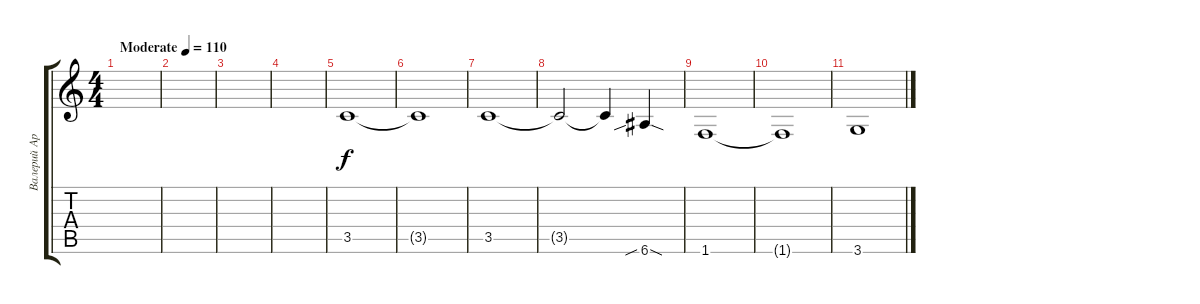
\track ("Валерий Аркадин" "Валерий Ар") {instrument distortionguitar}
\staff {score tabs}
\tuning (E4 B3 G3 D3 A2 E2) {hide}
\ts (4 4)
\tempo (110 "Moderate")
\clef g2
\ks c
|
|
|
|
3.5.1 |
3.5{t}.1 |
3.5.1 |
3.5{t}.2 3.5{t}.4 6.6{sib sod}.4 |
1.6.1 |
1.6{t}.1 |
3.6.1
